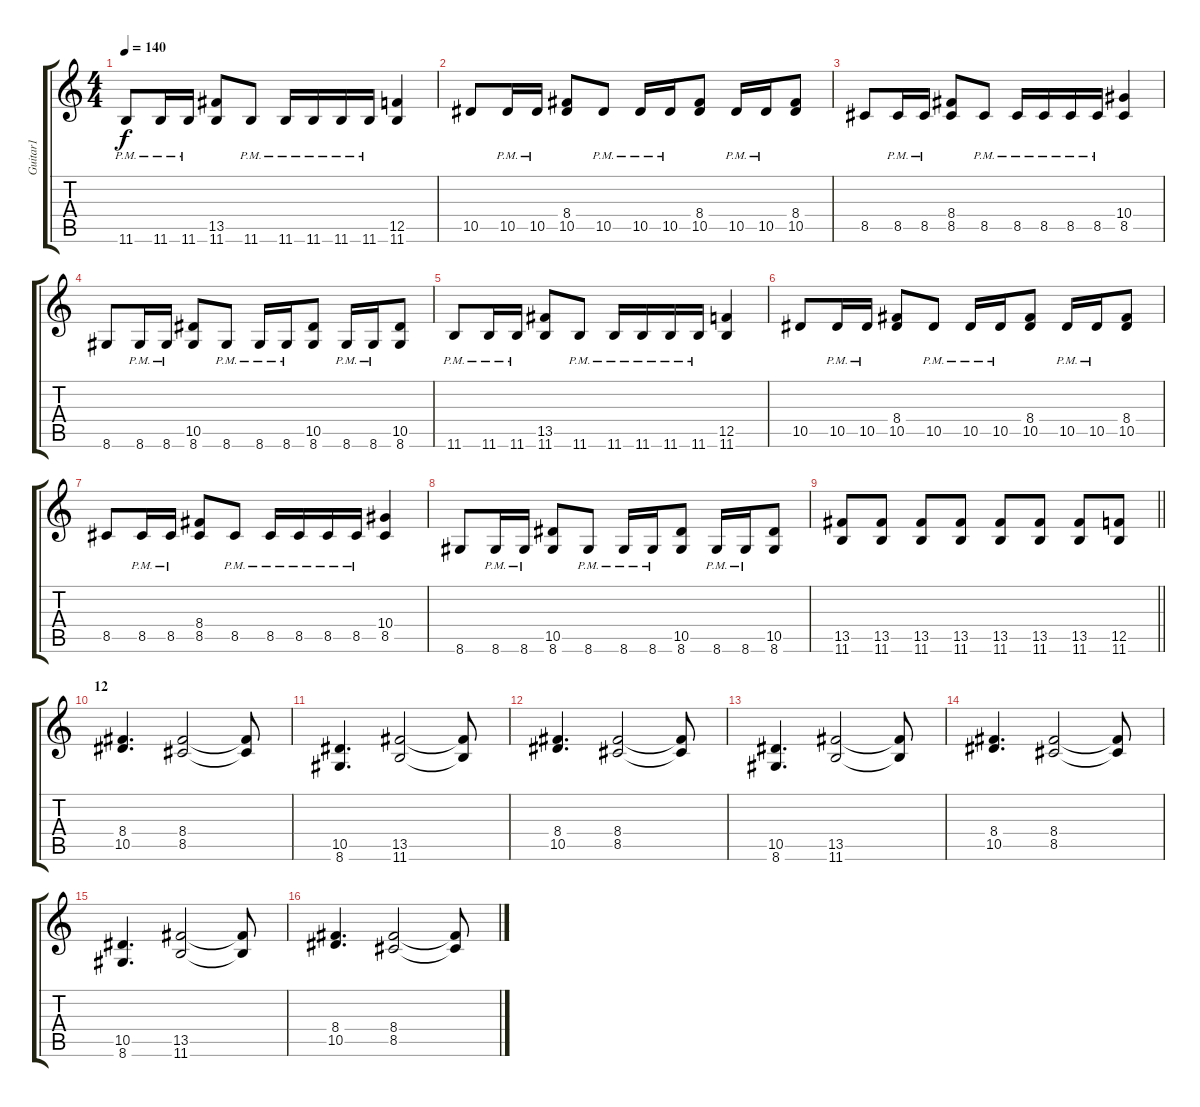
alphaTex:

\track ("Guitar1" "Guitar1") {instrument distortionguitar}
\staff {score tabs}
\tuning (C4 G3 Eb3 Bb2 F2 C2) {hide}
\ts (4 4)
\tempo 140
\clef g2
\ks c
11.6{pm}.8{dy f} 11.6{pm}.16 11.6{pm}.16 (13.5 11.6).8 11.6{pm}.8 11.6{pm}.16 11.6{pm}.16 11.6{pm}.16 11.6{pm}.16 (12.5 11.6).4 |
10.5.8 10.5{pm}.16 10.5{pm}.16 (8.4 10.5).8 10.5{pm}.8 10.5{pm}.16 10.5{pm}.16 (8.4 10.5).8 10.5{pm}.16 10.5{pm}.16 (8.4 10.5).8 |
8.5.8 8.5{pm}.16 8.5{pm}.16 (8.4 8.5).8 8.5{pm}.8 8.5{pm}.16 8.5{pm}.16 8.5{pm}.16 8.5{pm}.16 (10.4 8.5).4 |
8.6.8 8.6{pm}.16 8.6{pm}.16 (10.5 8.6).8 8.6{pm}.8 8.6{pm}.16 8.6{pm}.16 (10.5 8.6).8 8.6{pm}.16 8.6{pm}.16 (10.5 8.6).8 |
11.6{pm}.8 11.6{pm}.16 11.6{pm}.16 (13.5 11.6).8 11.6{pm}.8 11.6{pm}.16 11.6{pm}.16 11.6{pm}.16 11.6{pm}.16 (12.5 11.6).4 |
10.5.8 10.5{pm}.16 10.5{pm}.16 (8.4 10.5).8 10.5{pm}.8 10.5{pm}.16 10.5{pm}.16 (8.4 10.5).8 10.5{pm}.16 10.5{pm}.16 (8.4 10.5).8 |
8.5.8 8.5{pm}.16 8.5{pm}.16 (8.4 8.5).8 8.5{pm}.8 8.5{pm}.16 8.5{pm}.16 8.5{pm}.16 8.5{pm}.16 (10.4 8.5).4 |
8.6.8 8.6{pm}.16 8.6{pm}.16 (10.5 8.6).8 8.6{pm}.8 8.6{pm}.16 8.6{pm}.16 (10.5 8.6).8 8.6{pm}.16 8.6{pm}.16 (10.5 8.6).8 |
\barLineRight lightlight
(13.5 11.6).8 (13.5 11.6).8 (13.5 11.6).8 (13.5 11.6).8 (13.5 11.6).8 (13.5 11.6).8 (13.5 11.6).8 (12.5 11.6).8 |
\section ("" "12")
(8.4 10.5).4{d} (8.4 8.5).2 (8.4{t} 8.5{t}).8 |
(10.5 8.6).4{d} (13.5 11.6).2 (13.5{t} 11.6{t}).8 |
(8.4 10.5).4{d} (8.4 8.5).2 (8.4{t} 8.5{t}).8 |
(10.5 8.6).4{d} (13.5 11.6).2 (13.5{t} 11.6{t}).8 |
(8.4 10.5).4{d} (8.4 8.5).2 (8.4{t} 8.5{t}).8 |
(10.5 8.6).4{d} (13.5 11.6).2 (13.5{t} 11.6{t}).8 |
(8.4 10.5).4{d} (8.4 8.5).2 (8.4{t} 8.5{t}).8
